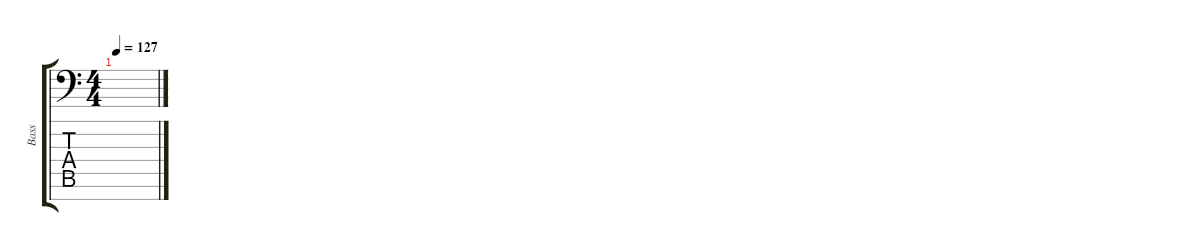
\track ("Bass" "Bass") {instrument overdrivenguitar}
\staff {score tabs}
\tuning (G2 D2 A1 E1 B0 C-1 C-1) {hide}
\ts (4 4)
\tempo 127
\clef f4
\ks c
